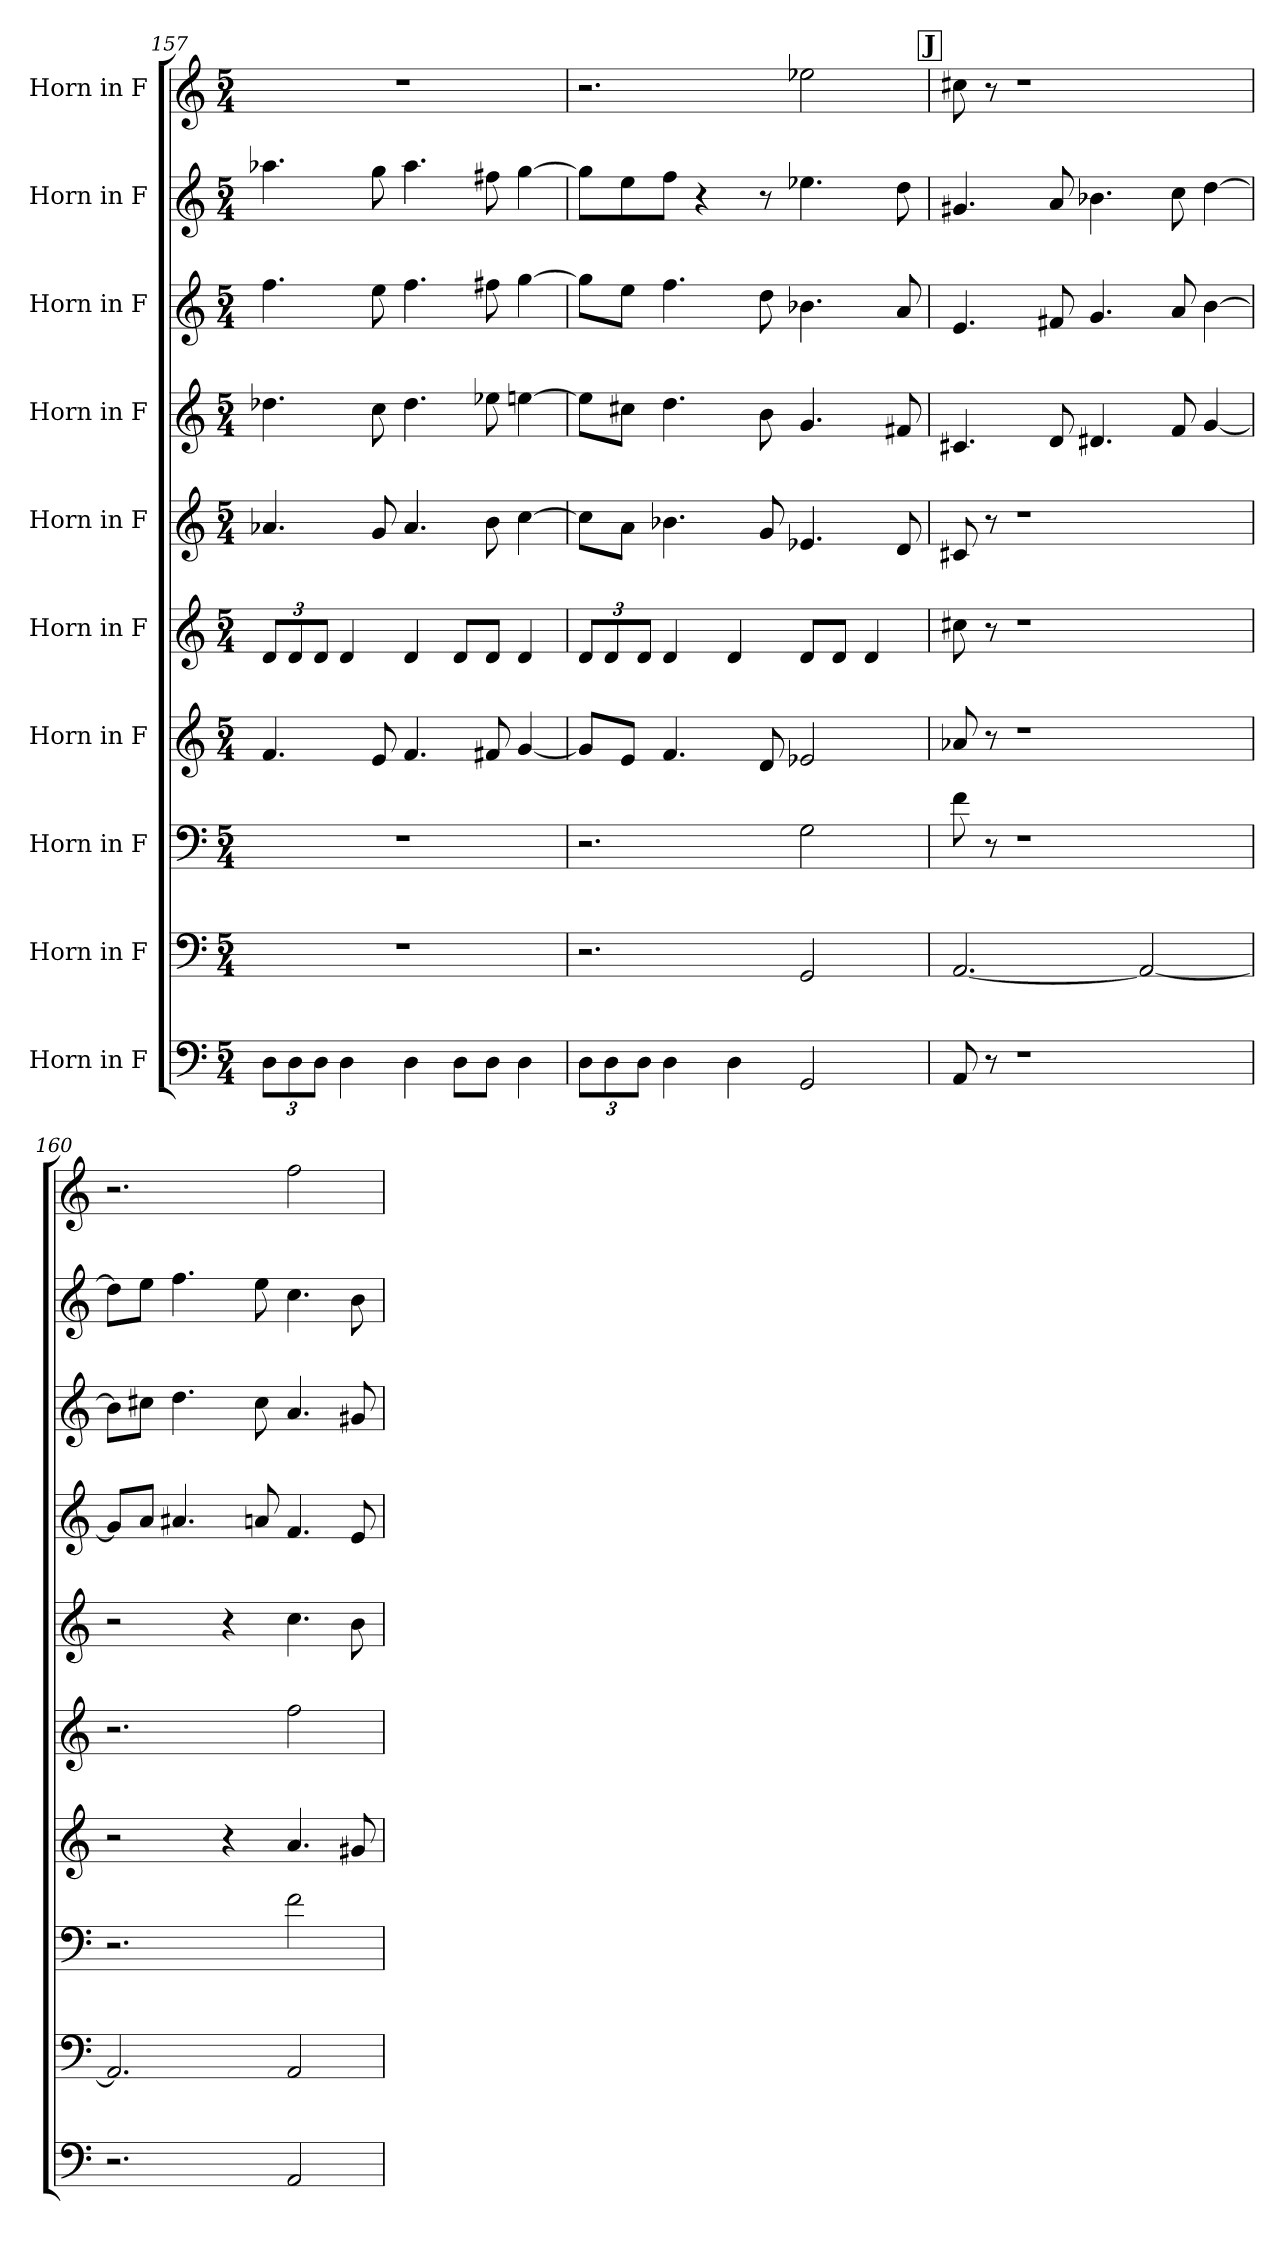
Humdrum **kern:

**kern	**kern	**kern	**kern	**kern	**kern	**kern	**kern	**kern	**kern
*part10	*part9	*part8	*part7	*part6	*part5	*part4	*part3	*part2	*part1
*staff10	*staff9	*staff8	*staff7	*staff6	*staff5	*staff4	*staff3	*staff2	*staff1
*I"Horn in F	*I"Horn in F	*I"Horn in F	*I"Horn in F	*I"Horn in F	*I"Horn in F	*I"Horn in F	*I"Horn in F	*I"Horn in F	*I"Horn in F
*clefF4	*clefF4	*clefF4	*clefG2	*clefG2	*clefG2	*clefG2	*clefG2	*clefG2	*clefG2
*ITrd4c7	*ITrd4c7	*ITrd4c7	*ITrd4c7	*ITrd4c7	*ITrd4c7	*ITrd4c7	*ITrd4c7	*ITrd4c7	*ITrd4c7
*k[b-]	*k[b-]	*k[b-]	*k[b-]	*k[b-]	*k[b-]	*k[b-]	*k[b-]	*k[b-]	*k[b-]
*M5/4	*M5/4	*M5/4	*M5/4	*M5/4	*M5/4	*M5/4	*M5/4	*M5/4	*M5/4
*Xbrackettup	*	*	*	*Xbrackettup	*	*	*	*	*
=157	=157	=157	=157	=157	=157	=157	=157	=157	=157
12GG\L	4%5r	4%5r	4.B-/	12G/L	4.d-X/	4.g-X\	4.b-\	4.dd-X\	4%5r
12GG\	.	.	.	12G/	.	.	.	.	.
12GG\J	.	.	.	12G/J	.	.	.	.	.
4GG\	.	.	.	4G/	.	.	.	.	.
.	.	.	8A/	.	8c/	8f\	8a\	8cc\	.
4GG\	.	.	4.B-/	4G/	4.d-/	4.g-\	4.b-\	4.dd-\	.
8GG\L	.	.	.	8G/L	.	.	.	.	.
8GG\J	.	.	8Bn/	8G/J	8e\	8a-X\	8bn\	8bn\	.
4GG\	.	.	[4c/	4G/	[4f\	[4an\	[4cc\	[4cc\	.
=158	=158	=158	=158	=158	=158	=158	=158	=158	=158
12GG\L	2.r	2.r	8c/L]	12G/L	8f\L]	8a\L]	8cc\L]	8cc\L]	2.r
12GG\	.	.	.	12G/	.	.	.	.	.
.	.	.	8A/J	.	8d\J	8f#X\J	8a\J	8a\	.
12GG\J	.	.	.	12G/J	.	.	.	.	.
4GG\	.	.	4.B-/	4G/	4.e-X\	4.g\	4.b-\	8b-\J	.
.	.	.	.	.	.	.	.	4r	.
4GG\	.	.	.	4G/	.	.	.	.	.
.	.	.	8G/	.	8c/	8e\	8g\	8r	.
2CC/	2CC/	2C\	2A-X/	8G/L	4.A-X/	4.c/	4.e-X\	4.a-X\	2a-X\
.	.	.	.	8G/J	.	.	.	.	.
.	.	.	.	4G/	.	.	.	.	.
.	.	.	.	.	8G/	8Bn/	8d/	8g\	.
!!LO:REH:place=s1:a:B:fs=14:t=J
=159	=159	=159	=159	=159	=159	=159	=159	=159	=159
8DD/	[2.DD/	8B-\	8d-X/	8f#X\	8F#X/	4.F#X/	4.A/	4.c#X/	8f#X\
8r	.	8r	8r	8r	8r	.	.	.	8r
1r	.	1r	1r	1r	1r	.	.	.	1r
.	.	.	.	.	.	8G/	8Bn/	8d/	.
.	.	.	.	.	.	4.G#X/	4.c/	4.e-X\	.
.	2DD/_	.	.	.	.	.	.	.	.
.	.	.	.	.	.	8B-/	8d/	8f\	.
.	.	.	.	.	.	[4c/	[4e\	[4g\	.
=160	=160	=160	=160	=160	=160	=160	=160	=160	=160
2.r	2.DD/]	2.r	2r	2.r	2r	8c/L]	8e\L]	8g\L]	2.r
.	.	.	.	.	.	8d/J	8f#X\J	8a\J	.
.	.	.	.	.	.	4.d#X/	4.g\	4.b-\	.
.	.	.	4r	.	4r	.	.	.	.
.	.	.	.	.	.	8dn/	8f#\	8a\	.
2DD/	2DD/	2B-\	4.d/	2b-\	4.f\	4.B-/	4.d/	4.f\	2b-\
.	.	.	8c#X/	.	8e\	8A/	8c#X/	8e\	.
=	=	=	=	=	=	=	=	=	=
*-	*-	*-	*-	*-	*-	*-	*-	*-	*-
